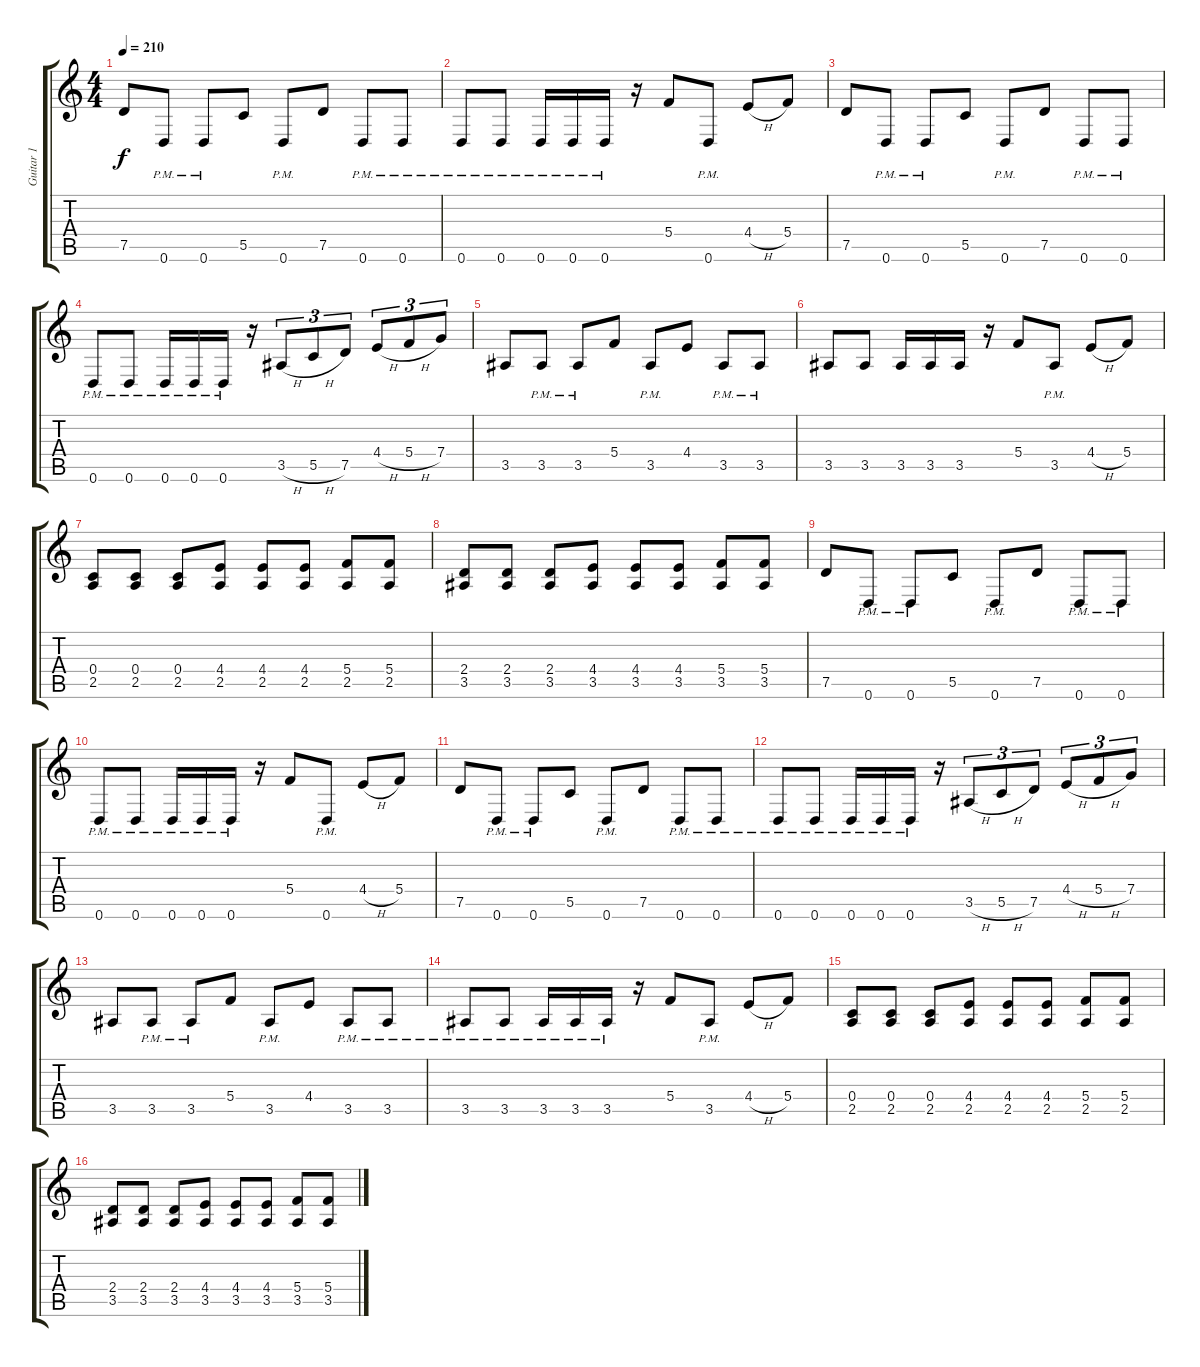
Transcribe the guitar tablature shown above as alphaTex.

\track ("Guitar 1" "Guitar 1") {instrument overdrivenguitar}
\staff {score tabs}
\tuning (D4 A3 F3 C3 G2 D2) {hide}
\ts (4 4)
\tempo 210
\clef g2
\ks c
7.5.8{dy f} 0.6{pm}.8 0.6{pm}.8 5.5.8 0.6{pm}.8 7.5.8 0.6{pm}.8 0.6{pm}.8 |
0.6{pm}.8 0.6{pm}.8 0.6{pm}.16 0.6{pm}.16 0.6{pm}.16 r.16 5.4.8 0.6{pm}.8 4.4{h}.8 5.4.8 |
7.5.8 0.6{pm}.8 0.6{pm}.8 5.5.8 0.6{pm}.8 7.5.8 0.6{pm}.8 0.6{pm}.8 |
0.6{pm}.8 0.6{pm}.8 0.6{pm}.16 0.6{pm}.16 0.6{pm}.16 r.16 3.5{h}.8{tu (3 2)} 5.5{h}.8{tu (3 2)} 7.5.8{tu (3 2)} 4.4{h}.8{tu (3 2)} 5.4{h}.8{tu (3 2)} 7.4.8{tu (3 2)} |
3.5.8 3.5{pm}.8 3.5{pm}.8 5.4.8 3.5{pm}.8 4.4.8 3.5{pm}.8 3.5{pm}.8 |
3.5.8 3.5.8 3.5.16 3.5.16 3.5.16 r.16 5.4.8 3.5{pm}.8 4.4{h}.8 5.4.8 |
(0.4 2.5).8 (0.4 2.5).8 (0.4 2.5).8 (4.4 2.5).8 (4.4 2.5).8 (4.4 2.5).8 (5.4 2.5).8 (5.4 2.5).8 |
(2.4 3.5).8 (2.4 3.5).8 (2.4 3.5).8 (4.4 3.5).8 (4.4 3.5).8 (4.4 3.5).8 (5.4 3.5).8 (5.4 3.5).8 |
7.5.8 0.6{pm}.8 0.6{pm}.8 5.5.8 0.6{pm}.8 7.5.8 0.6{pm}.8 0.6{pm}.8 |
0.6{pm}.8 0.6{pm}.8 0.6{pm}.16 0.6{pm}.16 0.6{pm}.16 r.16 5.4.8 0.6{pm}.8 4.4{h}.8 5.4.8 |
7.5.8 0.6{pm}.8 0.6{pm}.8 5.5.8 0.6{pm}.8 7.5.8 0.6{pm}.8 0.6{pm}.8 |
0.6{pm}.8 0.6{pm}.8 0.6{pm}.16 0.6{pm}.16 0.6{pm}.16 r.16 3.5{h}.8{tu (3 2)} 5.5{h}.8{tu (3 2)} 7.5.8{tu (3 2)} 4.4{h}.8{tu (3 2)} 5.4{h}.8{tu (3 2)} 7.4.8{tu (3 2)} |
3.5.8 3.5{pm}.8 3.5{pm}.8 5.4.8 3.5{pm}.8 4.4.8 3.5{pm}.8 3.5{pm}.8 |
3.5{pm}.8 3.5{pm}.8 3.5{pm}.16 3.5{pm}.16 3.5{pm}.16 r.16 5.4.8 3.5{pm}.8 4.4{h}.8 5.4.8 |
(0.4 2.5).8 (0.4 2.5).8 (0.4 2.5).8 (4.4 2.5).8 (4.4 2.5).8 (4.4 2.5).8 (5.4 2.5).8 (5.4 2.5).8 |
(2.4 3.5).8 (2.4 3.5).8 (2.4 3.5).8 (4.4 3.5).8 (4.4 3.5).8 (4.4 3.5).8 (5.4 3.5).8 (5.4 3.5).8
